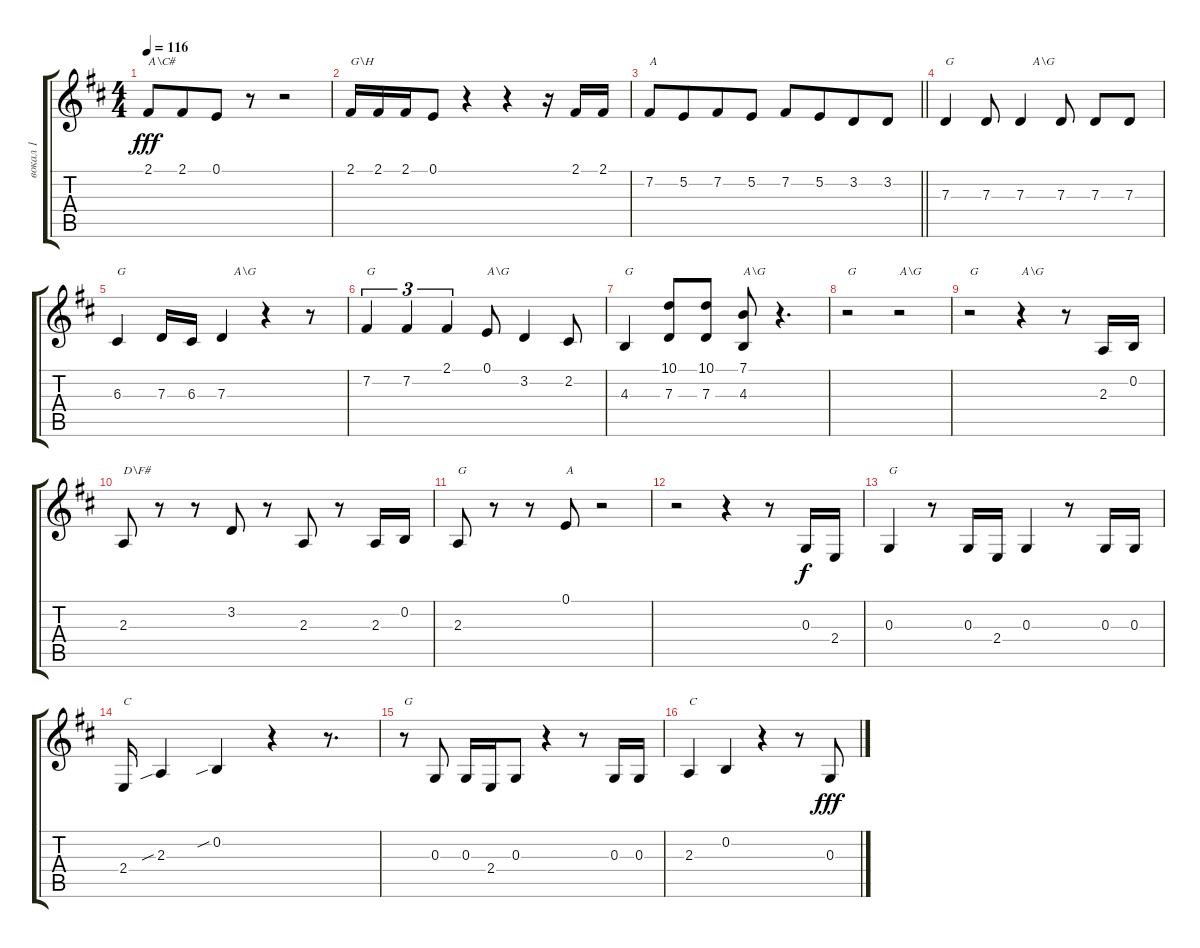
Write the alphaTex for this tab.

\track ("вокал 1" "вокал 1") {instrument accordion}
\staff {score tabs}
\tuning (E4 B3 G3 D3 A2 E2) {hide}
\ts (4 4)
\tempo 116
\clef g2
\ks d
2.1.8{txt "A\\C#" dy fff} 2.1.8{beam merge} 0.1.8 r.8 r.2 |
2.1.16{txt "G\\H"} 2.1.16 2.1.16 0.1.8 r.4 r.4 r.16 2.1.16 2.1.16 |
\barLineRight lightlight
7.2.8{txt "A"} 5.2.8{beam merge} 7.2.8 5.2.8 7.2.8 5.2.8{beam merge} 3.2.8 3.2.8 |
7.3.4{txt "G"} 7.3.8 7.3.4{txt "    A\\G"} 7.3.8 7.3.8 7.3.8 |
6.3.4{txt "G"} 7.3.16 6.3.16 7.3.4{txt "    A\\G"} r.4 r.8 |
7.2.4{tu (3 2) txt "G"} 7.2.4{tu (3 2)} 2.1.4{tu (3 2)} 0.1.8{txt "A\\G"} 3.2.4 2.2.8 |
4.3.4{txt "G"} (10.1 7.3).8 (10.1 7.3).8 (7.1 4.3).8{txt "A\\G"} r.4{d} |
r.2{txt "G"} r.2{txt "A\\G"} |
r.2{txt "G"} r.4{txt "A\\G"} r.8 2.3.16 0.2.16 |
2.3.8{txt "D\\F#"} r.8 r.8 3.2.8 r.8 2.3.8 r.8 2.3.16 0.2.16 |
2.3.8{txt "G"} r.8 r.8 0.1.8{txt "A"} r.2 |
r.2 r.4 r.8 0.3.16{dy f} 2.4.16 |
0.3.4{txt "G"} r.8 0.3.16 2.4.16 0.3.4 r.8 0.3.16 0.3.16 |
2.4.16{txt "C"} 2.3{sib}.4 0.2{sib}.4 r.4 r.8{d} |
r.8{txt "G"} 0.3.8 0.3.16 2.4.16 0.3.8 r.4 r.8 0.3.16 0.3.16 |
2.3.4{txt "C"} 0.2.4 r.4 r.8 0.3.8{dy fff}
